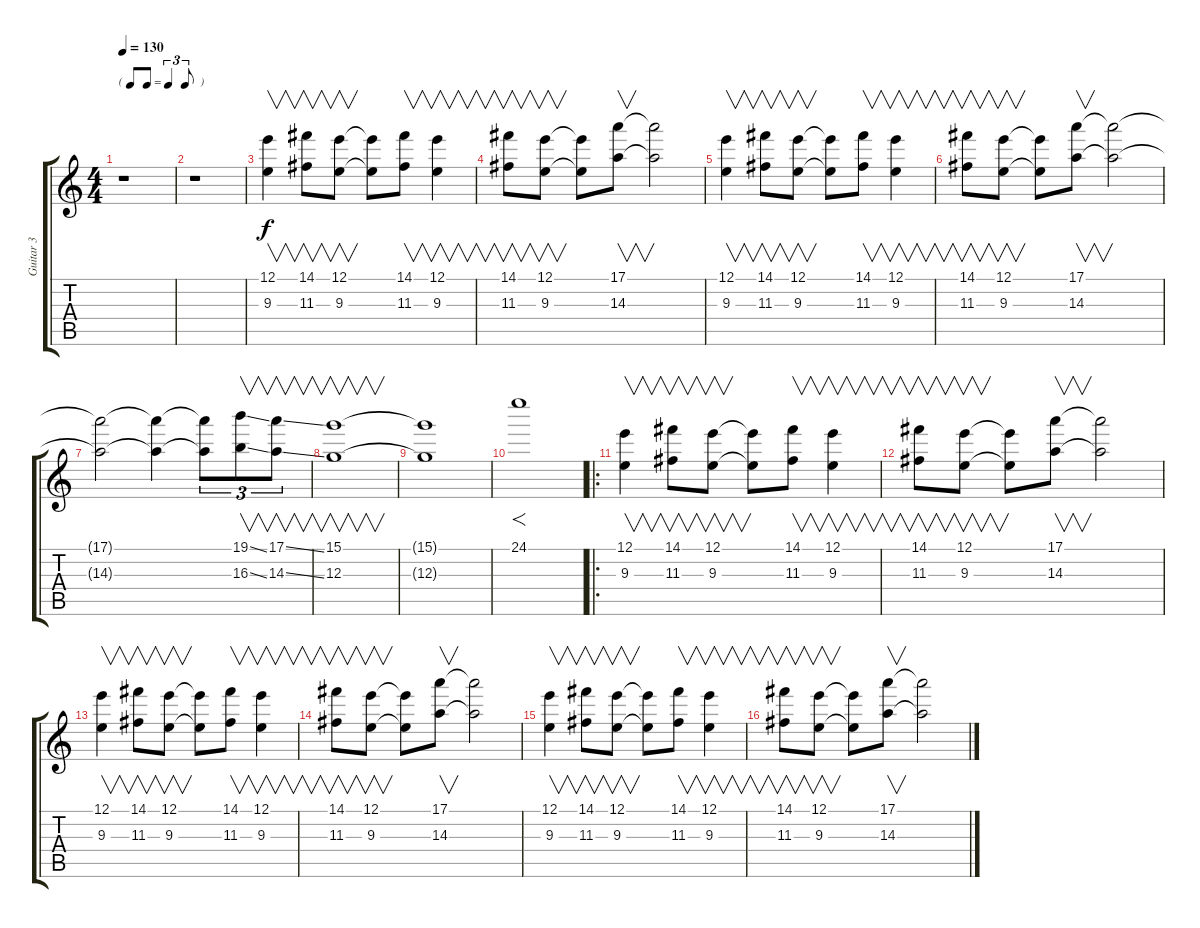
\track ("Guitar 3" "Guitar 3") {instrument distortionguitar}
\staff {score tabs}
\tuning (E4 B3 G3 D3 A2 E2) {hide}
\ts (4 4)
\tf triplet8th
\tempo 130
\clef g2
\ks c
r.1{dy f} |
r.1 |
(12.1 9.3).4{v} (14.1 11.3).8{v} (12.1 9.3).8{v} (12.1{t} 9.3{t}).8 (14.1 11.3).8{v} (12.1 9.3).4{v} |
(14.1 11.3).8{v} (12.1 9.3).8{v} (12.1{t} 9.3{t}).8 (17.1 14.3).8{v} (17.1{t} 14.3{t}).2 |
(12.1 9.3).4{v} (14.1 11.3).8{v} (12.1 9.3).8{v} (12.1{t} 9.3{t}).8 (14.1 11.3).8{v} (12.1 9.3).4{v} |
(14.1 11.3).8{v} (12.1 9.3).8{v} (12.1{t} 9.3{t}).8 (17.1 14.3).8{v} (17.1{t} 14.3{t}).2 |
(17.1{t} 14.3{t}).2 (17.1{t} 14.3{t}).4 (17.1{t} 14.3{t}).8{tu (3 2)} (19.1{ss} 16.3{ss}).8{v tu (3 2)} (17.1{ss} 14.3{ss}).8{v tu (3 2)} |
(15.1 12.3).1{v} |
(15.1{t} 12.3{t}).1 |
24.1.1{f} |
\ro
(12.1 9.3).4{v} (14.1 11.3).8{v} (12.1 9.3).8{v} (12.1{t} 9.3{t}).8 (14.1 11.3).8{v} (12.1 9.3).4{v} |
(14.1 11.3).8{v} (12.1 9.3).8{v} (12.1{t} 9.3{t}).8 (17.1 14.3).8{v} (17.1{t} 14.3{t}).2 |
(12.1 9.3).4{v} (14.1 11.3).8{v} (12.1 9.3).8{v} (12.1{t} 9.3{t}).8 (14.1 11.3).8{v} (12.1 9.3).4{v} |
(14.1 11.3).8{v} (12.1 9.3).8{v} (12.1{t} 9.3{t}).8 (17.1 14.3).8{v} (17.1{t} 14.3{t}).2 |
(12.1 9.3).4{v} (14.1 11.3).8{v} (12.1 9.3).8{v} (12.1{t} 9.3{t}).8 (14.1 11.3).8{v} (12.1 9.3).4{v} |
(14.1 11.3).8{v} (12.1 9.3).8{v} (12.1{t} 9.3{t}).8 (17.1 14.3).8{v} (17.1{t} 14.3{t}).2
